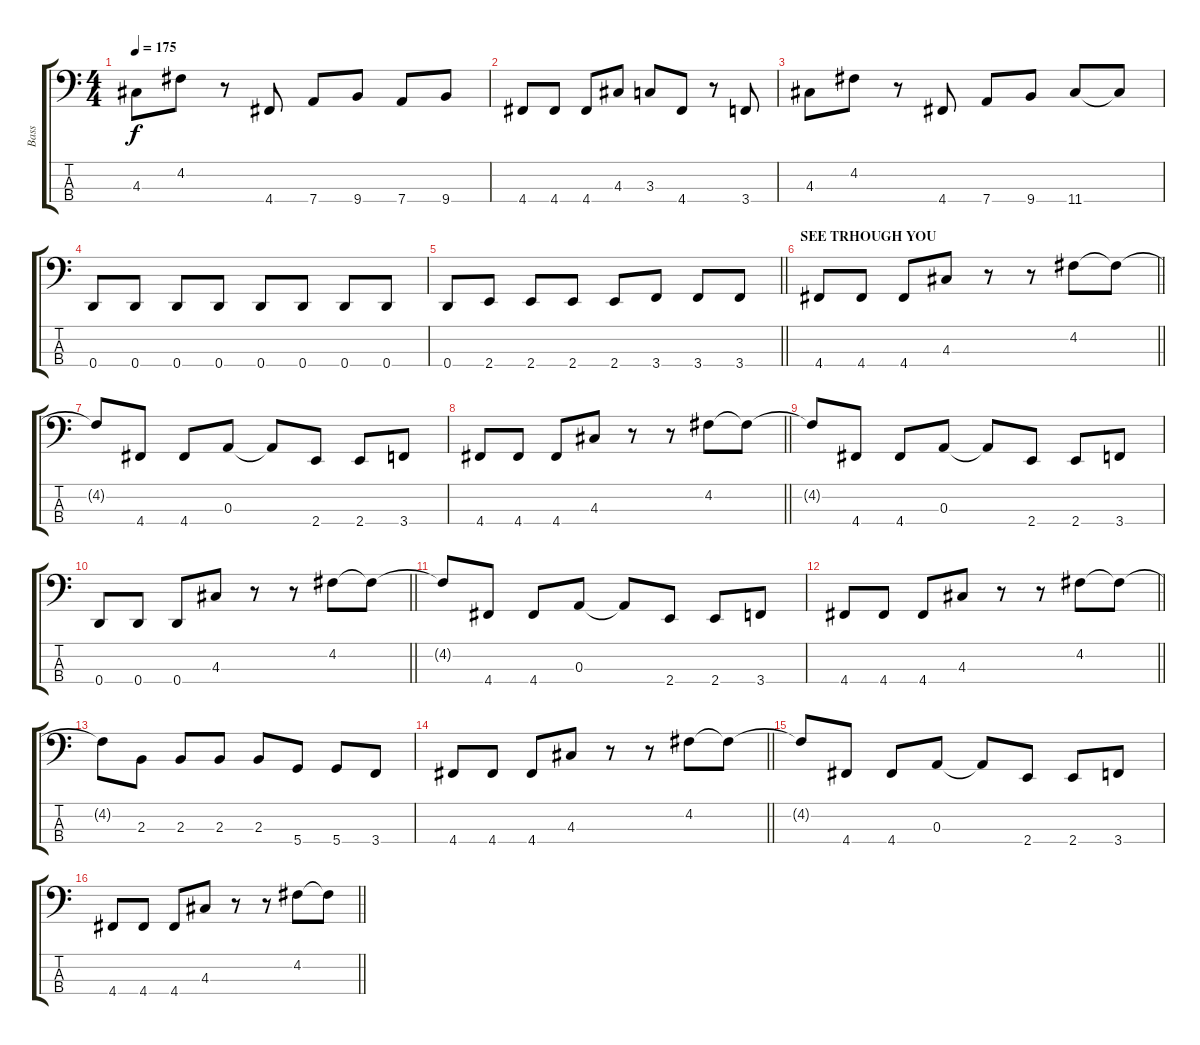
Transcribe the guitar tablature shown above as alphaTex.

\track ("Bass" "Bass") {instrument electricbasspick}
\staff {score tabs}
\tuning (G2 D2 A1 D1) {hide}
\ts (4 4)
\tempo 175
\clef f4
\ks c
4.3.8{dy f} 4.2.8 r.8 4.4.8 7.4.8 9.4.8 7.4.8 9.4.8 |
4.4.8 4.4.8 4.4.8 4.3.8 3.3.8 4.4.8 r.8 3.4.8 |
4.3.8 4.2.8 r.8 4.4.8 7.4.8 9.4.8 11.4.8 11.4{t}.8 |
0.4.8 0.4.8 0.4.8 0.4.8 0.4.8 0.4.8 0.4.8 0.4.8 |
\barLineRight lightlight
0.4.8 2.4.8 2.4.8 2.4.8 2.4.8 3.4.8 3.4.8 3.4.8 |
\section ("" "SEE TRHOUGH YOU")
\barLineRight lightlight
4.4.8 4.4.8 4.4.8 4.3.8 r.8 r.8 4.2.8 4.2{t}.8 |
4.2{t}.8 4.4.8 4.4.8 0.3.8 0.3{t}.8 2.4.8 2.4.8 3.4.8 |
\barLineRight lightlight
4.4.8 4.4.8 4.4.8 4.3.8 r.8 r.8 4.2.8 4.2{t}.8 |
4.2{t}.8 4.4.8 4.4.8 0.3.8 0.3{t}.8 2.4.8 2.4.8 3.4.8 |
\barLineRight lightlight
0.4.8 0.4.8 0.4.8 4.3.8 r.8 r.8 4.2.8 4.2{t}.8 |
4.2{t}.8 4.4.8 4.4.8 0.3.8 0.3{t}.8 2.4.8 2.4.8 3.4.8 |
\barLineRight lightlight
4.4.8 4.4.8 4.4.8 4.3.8 r.8 r.8 4.2.8 4.2{t}.8 |
4.2{t}.8 2.3.8 2.3.8 2.3.8 2.3.8 5.4.8 5.4.8 3.4.8 |
\barLineRight lightlight
4.4.8 4.4.8 4.4.8 4.3.8 r.8 r.8 4.2.8 4.2{t}.8 |
4.2{t}.8 4.4.8 4.4.8 0.3.8 0.3{t}.8 2.4.8 2.4.8 3.4.8 |
\barLineRight lightlight
4.4.8 4.4.8 4.4.8 4.3.8 r.8 r.8 4.2.8 4.2{t}.8
